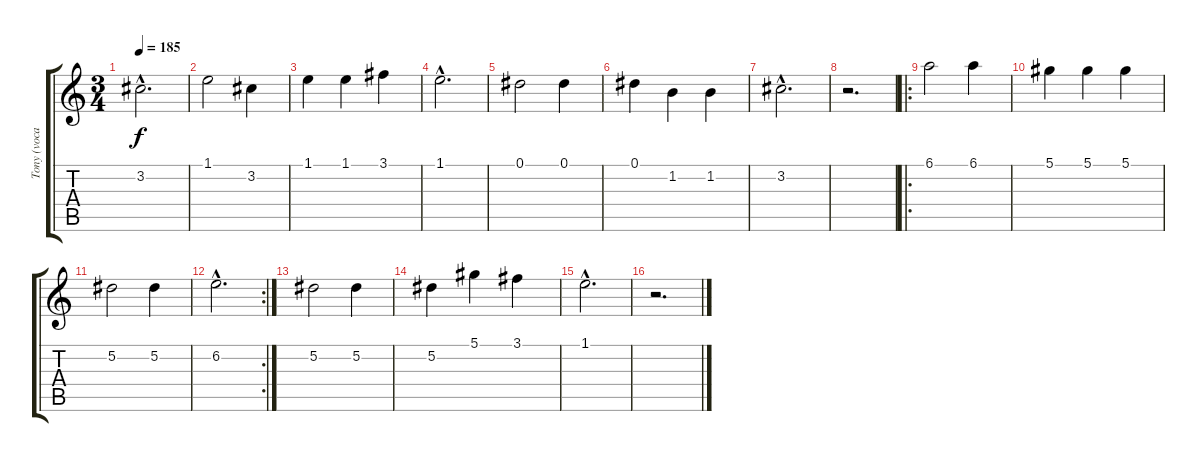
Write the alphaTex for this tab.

\track ("Tony (vocals)" "Tony (voca") {instrument overdrivenguitar}
\staff {score tabs}
\tuning (Eb4 Bb3 Gb3 Db3 Ab2 Eb2) {hide}
\ts (3 4)
\tempo 185
\clef g2
\ks c
3.2{hac}.2{d dy f} |
1.1.2 3.2.4 |
1.1.4 1.1.4 3.1.4 |
1.1{hac}.2{d} |
0.1.2 0.1.4 |
0.1.4 1.2.4 1.2.4 |
3.2{hac}.2{d} |
r.2{d} |
\ro
6.1.2 6.1.4 |
5.1.4 5.1.4 5.1.4 |
5.2.2 5.2.4 |
\rc 2
6.2{hac}.2{d} |
5.2.2 5.2.4 |
5.2.4 5.1.4 3.1.4 |
1.1{hac}.2{d} |
r.2{d}
